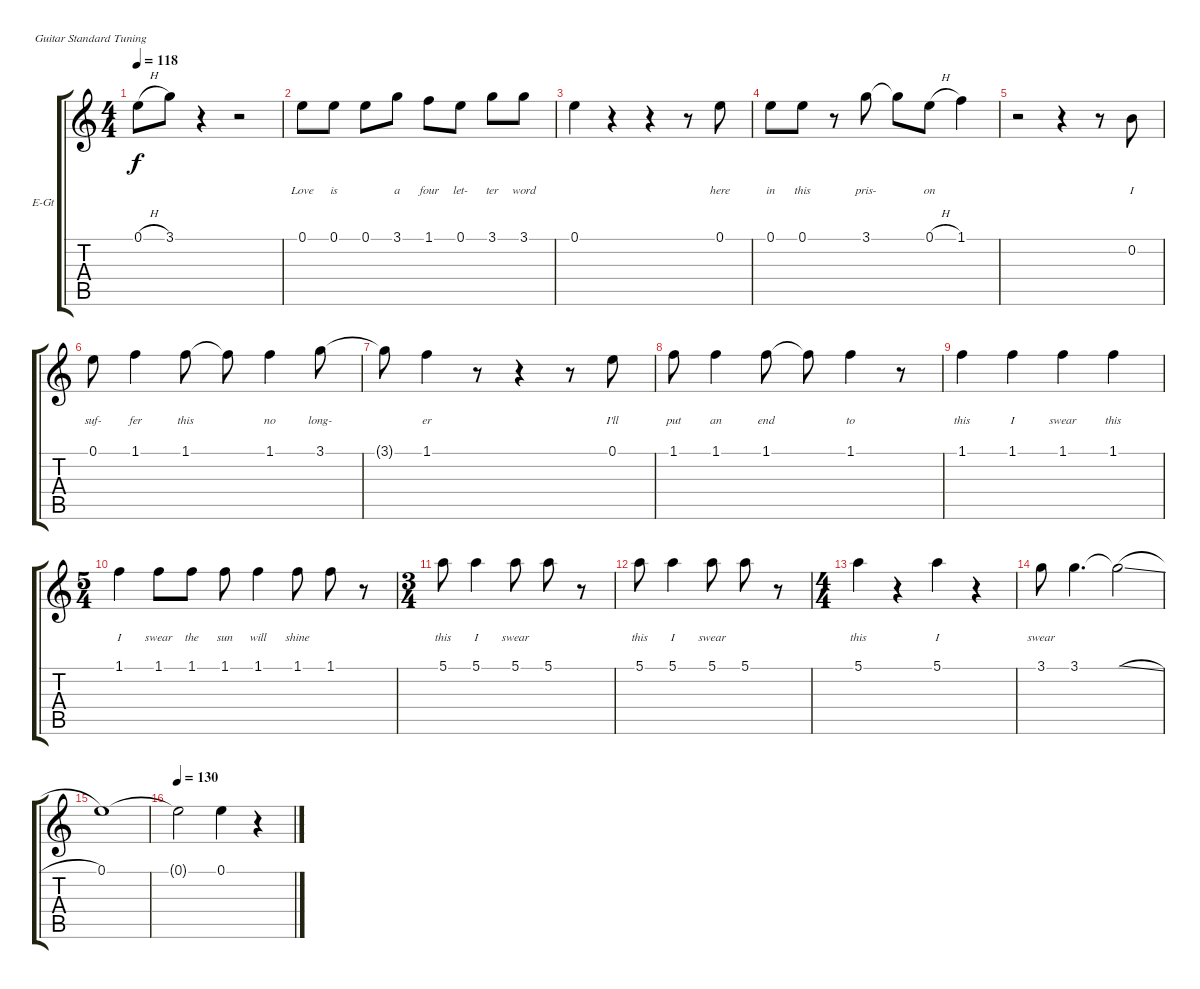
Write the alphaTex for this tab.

\bracketExtendMode groupsimilarinstruments
\firstSystemTrackNameOrientation horizontal
\otherSystemsTrackNameOrientation horizontal
\track ("Voice (James Hetfield)" "E-Gt") {instrument electricguitarclean}
\staff {score tabs}
\tuning (E4 B3 G3 D3 A2 E2)
\ts (4 4)
\tempo 118
\clef g2
\ks c
0.1{h t}.8{lyrics (0 "") lyrics (1 "") lyrics (2 "") lyrics (3 "") lyrics (4 "") dy f} 3.1.8{lyrics (0 "") lyrics (1 "") lyrics (2 "") lyrics (3 "") lyrics (4 "")} r.4 r.2 |
0.1.8{lyrics (0 "") lyrics (1 "") lyrics (2 "Love") lyrics (3 "") lyrics (4 "")} 0.1.8{lyrics (0 "") lyrics (1 "") lyrics (2 "is") lyrics (3 "") lyrics (4 "")} 0.1.8{lyrics (0 "") lyrics (1 "") lyrics (2 "") lyrics (3 "") lyrics (4 "")} 3.1.8{lyrics (0 "") lyrics (1 "") lyrics (2 "a") lyrics (3 "") lyrics (4 "")} 1.1.8{lyrics (0 "") lyrics (1 "") lyrics (2 "four") lyrics (3 "") lyrics (4 "")} 0.1.8{lyrics (0 "") lyrics (1 "") lyrics (2 "let-") lyrics (3 "") lyrics (4 "")} 3.1.8{lyrics (0 "") lyrics (1 "") lyrics (2 "ter") lyrics (3 "") lyrics (4 "")} 3.1.8{lyrics (0 "") lyrics (1 "") lyrics (2 "word") lyrics (3 "") lyrics (4 "")} |
0.1.4{lyrics (0 "") lyrics (1 "") lyrics (2 "") lyrics (3 "") lyrics (4 "")} r.4 r.4 r.8 0.1.8{lyrics (0 "") lyrics (1 "") lyrics (2 "here") lyrics (3 "") lyrics (4 "")} |
0.1.8{lyrics (0 "") lyrics (1 "") lyrics (2 "in") lyrics (3 "") lyrics (4 "")} 0.1.8{lyrics (0 "") lyrics (1 "") lyrics (2 "this") lyrics (3 "") lyrics (4 "")} r.8 3.1.8{lyrics (0 "") lyrics (1 "") lyrics (2 "pris-") lyrics (3 "") lyrics (4 "")} 3.1{t}.8{lyrics (0 "") lyrics (1 "") lyrics (2 "") lyrics (3 "") lyrics (4 "")} 0.1{h}.8{lyrics (0 "") lyrics (1 "") lyrics (2 "on") lyrics (3 "") lyrics (4 "")} 1.1.4{lyrics (0 "") lyrics (1 "") lyrics (2 "") lyrics (3 "") lyrics (4 "")} |
r.2 r.4 r.8 0.2.8{lyrics (0 "") lyrics (1 "") lyrics (2 "I") lyrics (3 "") lyrics (4 "")} |
0.1.8{lyrics (0 "") lyrics (1 "") lyrics (2 "suf-") lyrics (3 "") lyrics (4 "")} 1.1.4{lyrics (0 "") lyrics (1 "") lyrics (2 "fer") lyrics (3 "") lyrics (4 "")} 1.1.8{lyrics (0 "") lyrics (1 "") lyrics (2 "this") lyrics (3 "") lyrics (4 "")} 1.1{t}.8{lyrics (0 "") lyrics (1 "") lyrics (2 "") lyrics (3 "") lyrics (4 "")} 1.1.4{lyrics (0 "") lyrics (1 "") lyrics (2 "no") lyrics (3 "") lyrics (4 "")} 3.1.8{lyrics (0 "") lyrics (1 "") lyrics (2 "long-") lyrics (3 "") lyrics (4 "")} |
3.1{t}.8{lyrics (0 "") lyrics (1 "") lyrics (2 "") lyrics (3 "") lyrics (4 "")} 1.1.4{lyrics (0 "") lyrics (1 "") lyrics (2 "er") lyrics (3 "") lyrics (4 "")} r.8 r.4 r.8 0.1.8{lyrics (0 "") lyrics (1 "") lyrics (2 "I'll") lyrics (3 "") lyrics (4 "")} |
1.1.8{lyrics (0 "") lyrics (1 "") lyrics (2 "put") lyrics (3 "") lyrics (4 "")} 1.1.4{lyrics (0 "") lyrics (1 "") lyrics (2 "an") lyrics (3 "") lyrics (4 "")} 1.1.8{lyrics (0 "") lyrics (1 "") lyrics (2 "end") lyrics (3 "") lyrics (4 "")} 1.1{t}.8{lyrics (0 "") lyrics (1 "") lyrics (2 "") lyrics (3 "") lyrics (4 "")} 1.1.4{lyrics (0 "") lyrics (1 "") lyrics (2 "to") lyrics (3 "") lyrics (4 "")} r.8 |
1.1.4{lyrics (0 "") lyrics (1 "") lyrics (2 "this") lyrics (3 "") lyrics (4 "")} 1.1.4{lyrics (0 "") lyrics (1 "") lyrics (2 "I") lyrics (3 "") lyrics (4 "")} 1.1.4{lyrics (0 "") lyrics (1 "") lyrics (2 "swear") lyrics (3 "") lyrics (4 "")} 1.1.4{lyrics (0 "") lyrics (1 "") lyrics (2 "this") lyrics (3 "") lyrics (4 "")} |
\ts (5 4)
1.1.4{lyrics (0 "") lyrics (1 "") lyrics (2 "I") lyrics (3 "") lyrics (4 "")} 1.1.8{lyrics (0 "") lyrics (1 "") lyrics (2 "swear") lyrics (3 "") lyrics (4 "")} 1.1.8{lyrics (0 "") lyrics (1 "") lyrics (2 "the") lyrics (3 "") lyrics (4 "")} 1.1.8{lyrics (0 "") lyrics (1 "") lyrics (2 "sun") lyrics (3 "") lyrics (4 "")} 1.1.4{lyrics (0 "") lyrics (1 "") lyrics (2 "will") lyrics (3 "") lyrics (4 "")} 1.1.8{lyrics (0 "") lyrics (1 "") lyrics (2 "shine") lyrics (3 "") lyrics (4 "")} 1.1.8{lyrics (0 "") lyrics (1 "") lyrics (2 "") lyrics (3 "") lyrics (4 "")} r.8 |
\ts (3 4)
5.1.8{lyrics (0 "") lyrics (1 "") lyrics (2 "this") lyrics (3 "") lyrics (4 "")} 5.1.4{lyrics (0 "") lyrics (1 "") lyrics (2 "I") lyrics (3 "") lyrics (4 "")} 5.1.8{lyrics (0 "") lyrics (1 "") lyrics (2 "swear") lyrics (3 "") lyrics (4 "")} 5.1.8{lyrics (0 "") lyrics (1 "") lyrics (2 "") lyrics (3 "") lyrics (4 "")} r.8 |
5.1.8{lyrics (0 "") lyrics (1 "") lyrics (2 "this") lyrics (3 "") lyrics (4 "")} 5.1.4{lyrics (0 "") lyrics (1 "") lyrics (2 "I") lyrics (3 "") lyrics (4 "")} 5.1.8{lyrics (0 "") lyrics (1 "") lyrics (2 "swear") lyrics (3 "") lyrics (4 "")} 5.1.8{lyrics (0 "") lyrics (1 "") lyrics (2 "") lyrics (3 "") lyrics (4 "")} r.8 |
\ts (4 4)
5.1.4{lyrics (0 "") lyrics (1 "") lyrics (2 "this") lyrics (3 "") lyrics (4 "")} r.4 5.1.4{lyrics (0 "") lyrics (1 "") lyrics (2 "I") lyrics (3 "") lyrics (4 "")} r.4 |
3.1.8{lyrics (0 "") lyrics (1 "") lyrics (2 "swear") lyrics (3 "") lyrics (4 "")} 3.1.4{d} 3.1{sl t}.2 |
0.1.1 |
\tempo 130
0.1{t}.2 0.1.4 r.4
